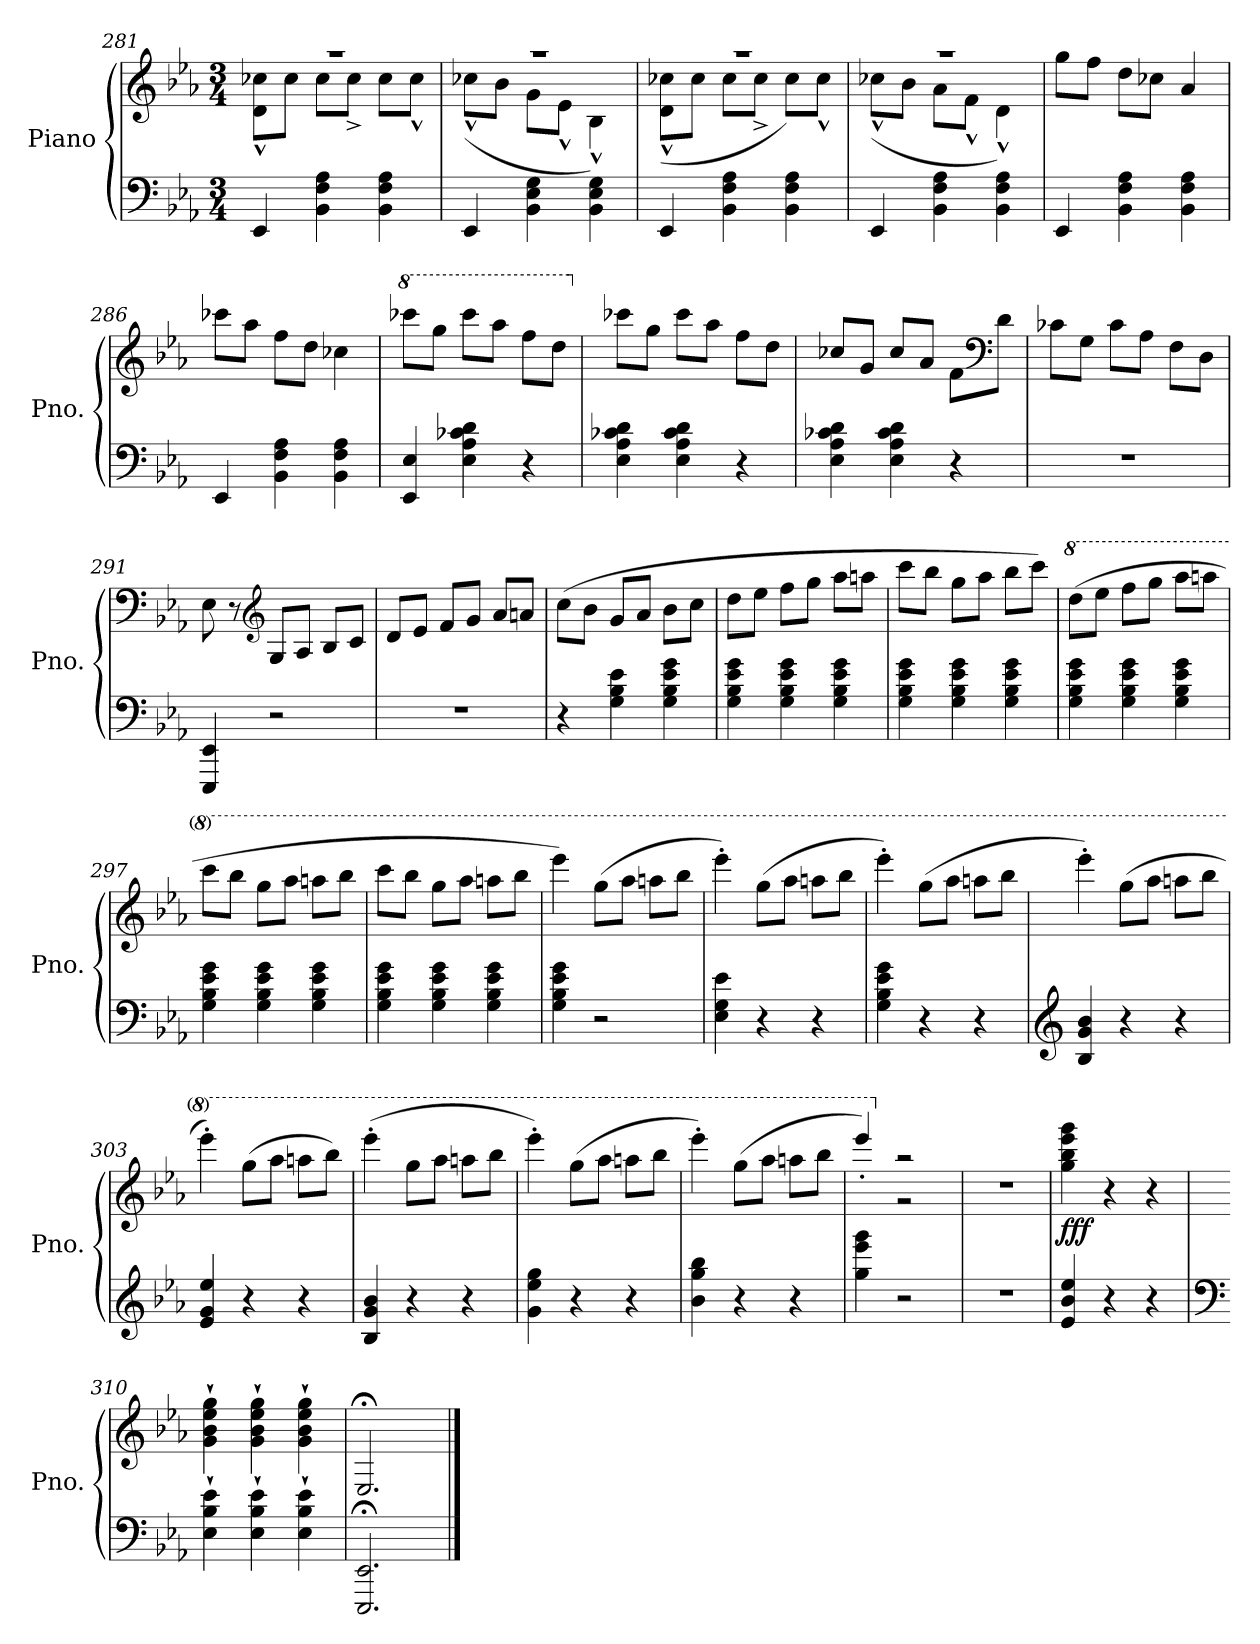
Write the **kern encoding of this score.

**kern	**kern	**dynam
*part1	*part1	*part1
*staff2	*staff1	*staff1/2
*I"Piano	*	*
*I'Pno.	*	*
*clefF4	*clefG2	*
*k[b-e-a-]	*k[b-e-a-]	*
*M3/4	*M3/4	*
=281	=281	=281
*	*^	*
4EE-/	2.r	8d\^^ 8cc-X\^^L	.
.	.	8cc-\J	.
4BB-\ 4F\ 4A-\	.	8cc-\L	.
.	.	8cc-^\J	.
4BB-\ 4F\ 4A-\	.	8cc-\L	.
.	.	8cc-^^\J	.
=282	=282	=282	=282
4EE-/	2.r	(8cc-X^^\L	.
.	.	8b-\J	.
4BB-\ 4E-\ 4G\	.	8g\L	.
.	.	8e-^^\J	.
4BB-\ 4E-\ 4G\	.	4B-^^\)	.
!!LO:LB:g=z	!!
=283	=283	=283	=283
4EE-/	2.r	(8d\^^ 8cc-X\^^L	.
.	.	8cc-\J	.
4BB-\ 4F\ 4A-\	.	8cc-\L	.
.	.	8cc-^\J	.
4BB-\ 4F\ 4A-\	.	8cc-\L)	.
.	.	8cc-^^\J	.
=284	=284	=284	=284
4EE-/	2.r	(8cc-X^^\L	.
.	.	8b-\J	.
4BB-\ 4F\ 4A-\	.	8a-\L	.
.	.	8f^^\J	.
4BB-\ 4F\ 4A-\	.	4d^^\)	.
*	*v	*v	*
=285	=285	=285
4EE-/	8gg\L	.
.	8ff\J	.
4BB-\ 4F\ 4A-\	8dd\L	.
.	8cc-X\J	.
4BB-\ 4F\ 4A-\	4a-/	.
=286	=286	=286
4EE-/	8ccc-X\L	.
.	8aa-\J	.
4BB-\ 4F\ 4A-\	8ff\L	.
.	8dd\J	.
4BB-\ 4F\ 4A-\	4cc-X\	.
=287	=287	=287
*	*8va	*
4EE-/ 4E-/	8cccc-X\L	.
.	8ggg\J	.
4E-\ 4A-\ 4c-X\ 4d\	8cccc-\L	.
.	8aaa-\J	.
4r	8fff\L	.
.	8ddd\J	.
=288	=288	=288
*	*X8va	*
4E-\ 4A-\ 4c-X\ 4d\	8ccc-X\L	.
.	8gg\J	.
4E-\ 4A-\ 4c-\ 4d\	8ccc-\L	.
.	8aa-\J	.
4r	8ff\L	.
.	8dd\J	.
!!LO:LB:g=z
=289	=289	=289
4E-\ 4A-\ 4c-X\ 4d\	8cc-X/L	.
.	8g/J	.
4E-\ 4A-\ 4c-\ 4d\	8cc-/L	.
.	8a-/J	.
4r	8f\L	.
*	*clefF4	*
.	8d\J	.
=290	=290	=290
2.r	8c-X\L	.
.	8G\J	.
.	8c-\L	.
.	8A-\J	.
.	8F\L	.
.	8D\J	.
=291	=291	=291
4EEE-/ 4EE-/	8E-\	.
.	8r	.
*	*clefG2	*
2r	8G/L	.
.	8A-/J	.
.	8B-/L	.
.	8c/J	.
=292	=292	=292
2.r	8d/L	.
.	8e-/J	.
.	8f/L	.
.	8g/J	.
.	8a-/L	.
.	8an/J	.
=293	=293	=293
4r	(8cc\L	.
.	8b-\J	.
4G\ 4B-\ 4e-\	8g/L	.
.	8a-/J	.
4G\ 4B-\ 4e-\ 4g\	8b-\L	.
.	8cc\J	.
!!LO:PB:g=z
=294	=294	=294
4G\ 4B-\ 4e-\ 4g\	8dd\L	.
.	8ee-\J	.
4G\ 4B-\ 4e-\ 4g\	8ff\L	.
.	8gg\J	.
4G\ 4B-\ 4e-\ 4g\	8aa-\L	.
.	8aan\J	.
=295	=295	=295
4G\ 4B-\ 4e-\ 4g\	8ccc\L	.
.	8bb-\J	.
4G\ 4B-\ 4e-\ 4g\	8gg\L	.
.	8aa-\J	.
4G\ 4B-\ 4e-\ 4g\	8bb-\L	.
.	8ccc\J)	.
=296	=296	=296
*	*8va	*
*	*MM200	*
4G\ 4B-\ 4e-\ 4g\	(8ddd\L	.
.	8eee-\J	.
4G\ 4B-\ 4e-\ 4g\	8fff\L	.
.	8ggg\J	.
4G\ 4B-\ 4e-\ 4g\	8aaa-\L	.
.	8aaan\J	.
=297	=297	=297
4G\ 4B-\ 4e-\ 4g\	8cccc\L	.
.	8bbb-\J	.
4G\ 4B-\ 4e-\ 4g\	8ggg\L	.
.	8aaa-\J	.
4G\ 4B-\ 4e-\ 4g\	8aaan\L	.
.	8bbb-\J	.
=298	=298	=298
4G\ 4B-\ 4e-\ 4g\	8cccc\L	.
.	8bbb-\J	.
4G\ 4B-\ 4e-\ 4g\	8ggg\L	.
.	8aaa-\J	.
4G\ 4B-\ 4e-\ 4g\	8aaan\L	.
.	8bbb-\J	.
!!LO:LB:g=z
=299	=299	=299
4G\ 4B-\ 4e-\ 4g\	4eeee-\)	.
2r	(8ggg\L	.
.	8aaa-\J	.
.	8aaan\L	.
.	8bbb-\J	.
=300	=300	=300
4E-\ 4G\ 4e-\	4eeee-'\)	.
4r	(8ggg\L	.
.	8aaa-\J	.
4r	8aaan\L	.
.	8bbb-\J	.
=301	=301	=301
4G\ 4B-\ 4e-\ 4g\	4eeee-'\)	.
4r	(8ggg\L	.
.	8aaa-\J	.
4r	8aaan\L	.
.	8bbb-\J	.
=302	=302	=302
*clefG2	*	*
4B-/ 4g/ 4b-/	4eeee-'\)	.
4r	(8ggg\L	.
.	8aaa-\J	.
4r	8aaan\L	.
.	8bbb-\J	.
=303	=303	=303
4e-/ 4g/ 4ee-/	4eeee-'\)	.
4r	(8ggg\L	.
.	8aaa-\J	.
4r	8aaan\L	.
.	8bbb-\J)	.
=304	=304	=304
4B-/ 4g/ 4b-/	(4eeee-'\	.
4r	8ggg\L	.
.	8aaa-\J	.
4r	8aaan\L	.
.	8bbb-\J	.
!!LO:LB:g=z
=305	=305	=305
4g\ 4ee-\ 4gg\	4eeee-'\)	.
4r	(8ggg\L	.
.	8aaa-\J	.
4r	8aaan\L	.
.	8bbb-\J	.
=306	=306	=306
4b-\ 4gg\ 4bb-\	4eeee-'\)	.
4r	(8ggg\L	.
.	8aaa-\J	.
4r	8aaan\L	.
.	8bbb-\J	.
=307	=307	=307
*	*^	*
4gg\ 4eee-\ 4ggg\	4eeee-'/)	4ryy	.
*	*X8va	*	*
2r	2r	2r	.
*	*v	*v	*
=308	=308	=308
2.r	2.r	.
=309	=309	=309
!	!	!LO:DY:b
4e-/ 4b-/ 4ee-/	4gg\ 4bb-\ 4eee-\ 4ggg\	fff
4r	4r	.
4r	4r	.
=310	=310	=310
*clefF4	*	*
4E-\` 4B-\` 4e-\`	4g\` 4b-\` 4ee-\` 4gg\`	.
4E-\` 4B-\` 4e-\`	4g\` 4b-\` 4ee-\` 4gg\`	.
4E-\` 4B-\` 4e-\`	4g\` 4b-\` 4ee-\` 4gg\`	.
=311	=311	=311
2.EEE-/;< 2.EE-/;<	2.E-;</	.
==	==	==
*-	*-	*-
